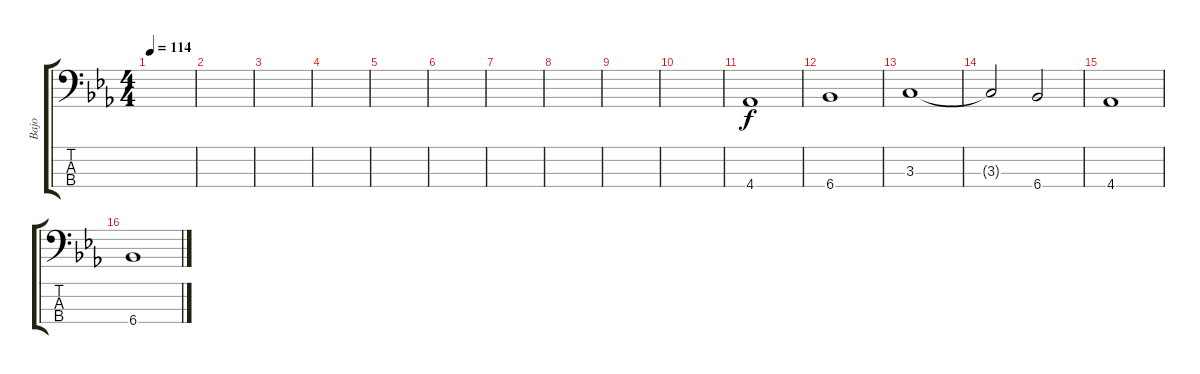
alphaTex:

\track ("Bajo" "Bajo") {instrument electricbassfinger}
\staff {score tabs}
\tuning (G2 D2 A1 E1) {hide}
\ts (4 4)
\tempo 114
\clef f4
\ks eb
|
|
|
|
|
|
|
|
|
|
4.4.1 |
6.4.1 |
3.3.1 |
3.3{t}.2 6.4.2 |
4.4.1 |
6.4.1
